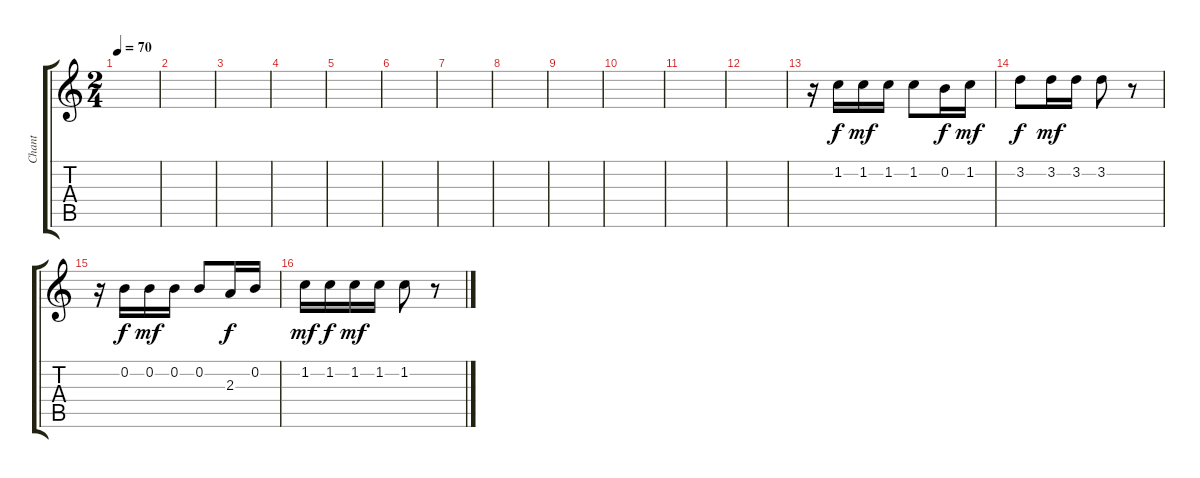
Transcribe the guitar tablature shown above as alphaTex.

\track ("Chant" "Chant") {instrument acousticguitarnylon}
\staff {score tabs}
\tuning (E4 B3 G3 D3 A2 E2) {hide}
\ts (2 4)
\tempo 70
\clef g2
\ks c
|
|
|
|
|
|
|
|
|
|
|
|
r.16 1.2.16 1.2.16{dy mf} 1.2.16 1.2.8 0.2.16{dy f} 1.2.16{dy mf} |
3.2.8{dy f} 3.2.16{dy mf} 3.2.16 3.2.8 r.8 |
r.16 0.2.16{dy f} 0.2.16{dy mf} 0.2.16 0.2.8 2.3.16{dy f} 0.2.16 |
1.2.16{dy mf} 1.2.16{dy f} 1.2.16{dy mf} 1.2.16 1.2.8 r.8
